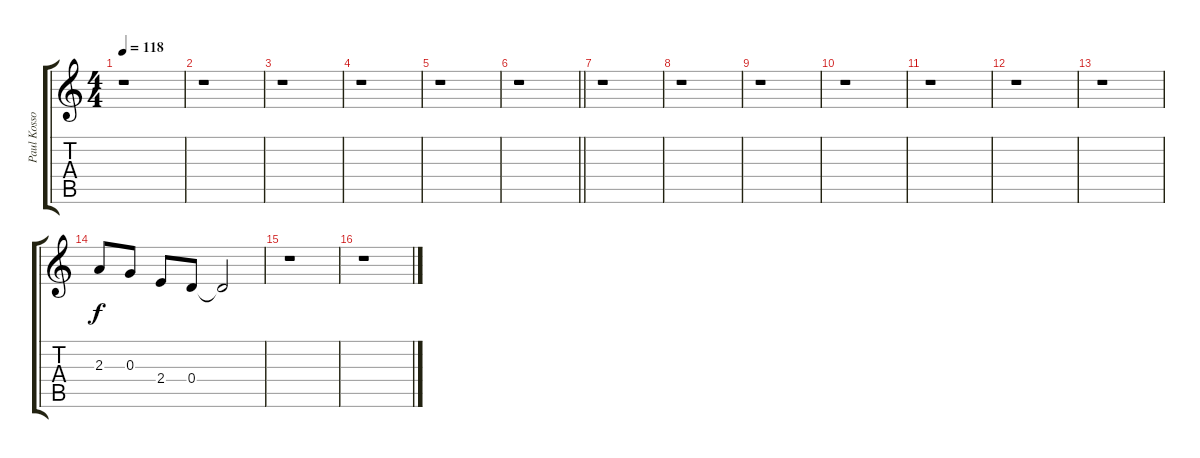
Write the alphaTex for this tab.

\track ("Paul Kossoff - Gtr.3" "Paul Kosso") {instrument overdrivenguitar}
\staff {score tabs}
\tuning (E4 B3 G3 D3 A2 E2) {hide}
\ts (4 4)
\tempo 118
\clef g2
\ks c
r.1{dy f} |
r.1 |
r.1 |
r.1 |
r.1 |
\barLineRight lightlight
r.1 |
r.1 |
r.1 |
r.1 |
r.1 |
r.1 |
r.1 |
r.1 |
2.3.8 0.3.8 2.4.8 0.4.8 0.4{t}.2 |
r.1 |
r.1
